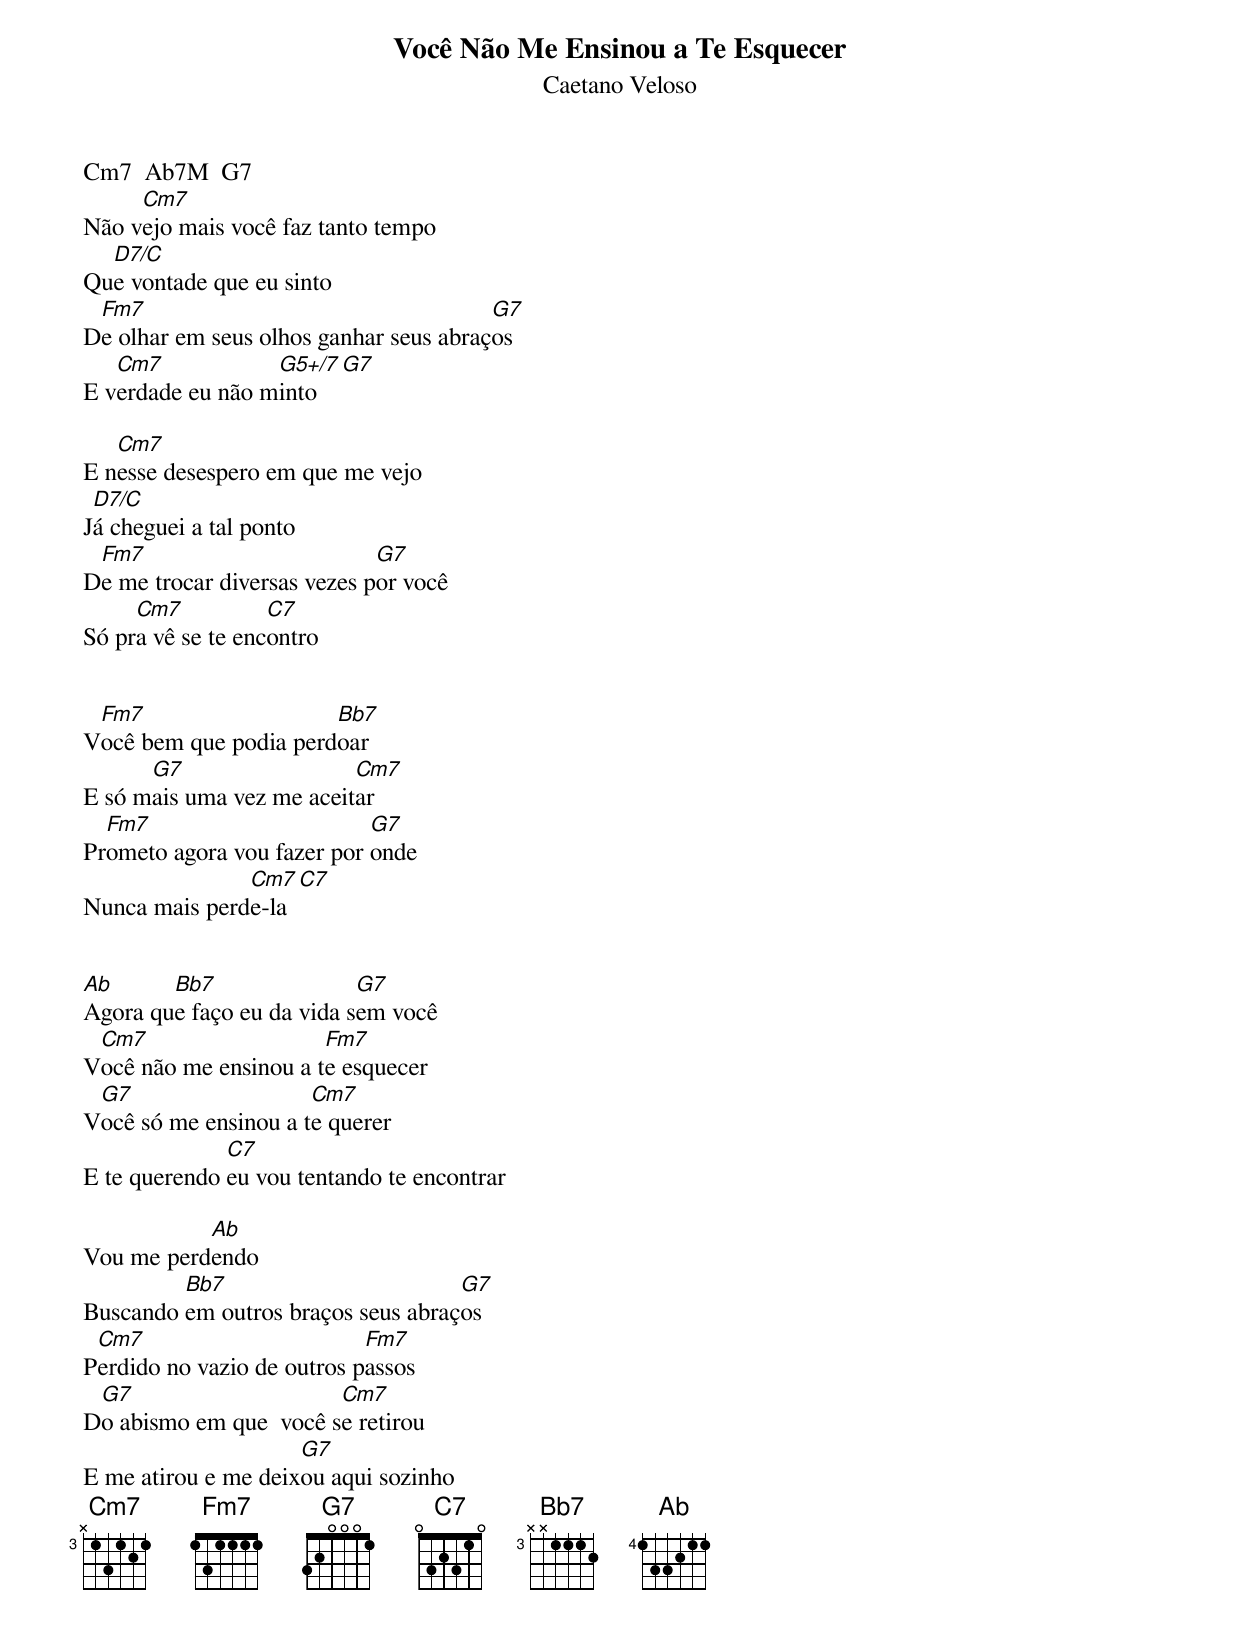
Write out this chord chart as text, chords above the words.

Você Não Me Ensinou a Te Esquecer
Caetano Veloso

Cm7  Ab7M  G7
     Cm7
Não vejo mais você faz tanto tempo
  D7/C
Que vontade que eu sinto
 Fm7                                    G7
De olhar em seus olhos ganhar seus abraços
   Cm7            G5+/7 G7
E verdade eu não minto

   Cm7
E nesse desespero em que me vejo
 D7/C
Já cheguei a tal ponto
 Fm7                         G7
De me trocar diversas vezes por você
     Cm7           C7
Só pra vê se te encontro


 Fm7                   Bb7
Você bem que podia perdoar
      G7                  Cm7
E só mais uma vez me aceitar
  Fm7                       G7
Prometo agora vou fazer por onde
               Cm7  C7
Nunca mais perde-la


Ab      Bb7                G7
Agora que faço eu da vida sem você
 Cm7                   Fm7
Você não me ensinou a te esquecer
 G7                   Cm7
Você só me ensinou a te querer
              C7
E te querendo eu vou tentando te encontrar

           Ab
Vou me perdendo
         Bb7                        G7
Buscando em outros braços seus abraços
 Cm7                        Fm7
Perdido no vazio de outros passos
 G7                     Cm7
Do abismo em que  você se retirou
                     G7
E me atirou e me deixou aqui sozinho
